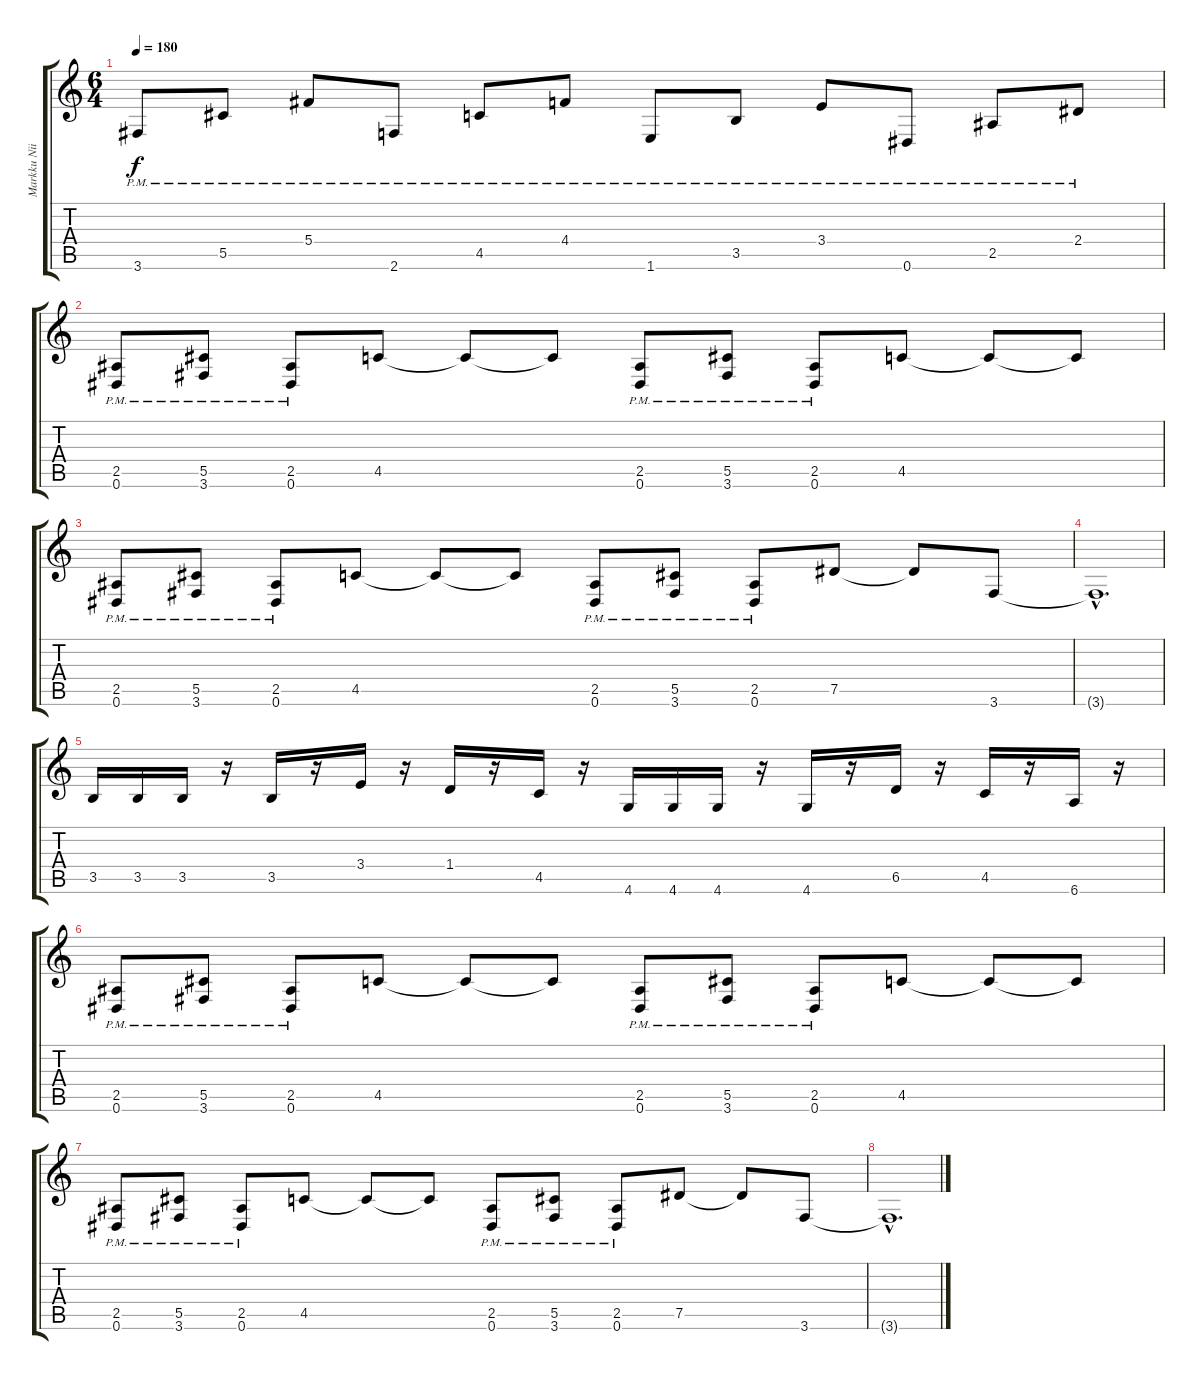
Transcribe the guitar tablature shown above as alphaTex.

\track ("Markku Niiranen" "Markku Nii") {instrument distortionguitar}
\staff {score tabs}
\tuning (Eb4 Bb3 Gb3 Db3 Ab2 Eb2) {hide}
\ts (6 4)
\tempo 180
\clef g2
\ks c
3.6{pm}.8{dy f} 5.5{pm}.8 5.4{pm}.8 2.6{pm}.8 4.5{pm}.8 4.4{pm}.8 1.6{pm}.8 3.5{pm}.8 3.4{pm}.8 0.6{pm}.8 2.5{pm}.8 2.4{pm}.8 |
(2.5{pm} 0.6{pm}).8 (5.5{pm} 3.6{pm}).8 (2.5{pm} 0.6{pm}).8 4.5.8 4.5{t}.8 4.5{t}.8 (2.5{pm} 0.6{pm}).8 (5.5{pm} 3.6{pm}).8 (2.5{pm} 0.6{pm}).8 4.5.8 4.5{t}.8 4.5{t}.8 |
(2.5{pm} 0.6{pm}).8 (5.5{pm} 3.6{pm}).8 (2.5{pm} 0.6{pm}).8 4.5.8 4.5{t}.8 4.5{t}.8 (2.5{pm} 0.6{pm}).8 (5.5{pm} 3.6{pm}).8 (2.5{pm} 0.6{pm}).8 7.5.8 7.5{t}.8 3.6.8 |
3.6{hac t}.1{d} |
3.5.16 3.5.16 3.5.16 r.16 3.5.16 r.16 3.4.16 r.16 1.4.16 r.16 4.5.16 r.16 4.6.16 4.6.16 4.6.16 r.16 4.6.16 r.16 6.5.16 r.16 4.5.16 r.16 6.6.16 r.16 |
(2.5{pm} 0.6{pm}).8 (5.5{pm} 3.6{pm}).8 (2.5{pm} 0.6{pm}).8 4.5.8 4.5{t}.8 4.5{t}.8 (2.5{pm} 0.6{pm}).8 (5.5{pm} 3.6{pm}).8 (2.5{pm} 0.6{pm}).8 4.5.8 4.5{t}.8 4.5{t}.8 |
(2.5{pm} 0.6{pm}).8 (5.5{pm} 3.6{pm}).8 (2.5{pm} 0.6{pm}).8 4.5.8 4.5{t}.8 4.5{t}.8 (2.5{pm} 0.6{pm}).8 (5.5{pm} 3.6{pm}).8 (2.5{pm} 0.6{pm}).8 7.5.8 7.5{t}.8 3.6.8 |
3.6{hac t}.1{d}
